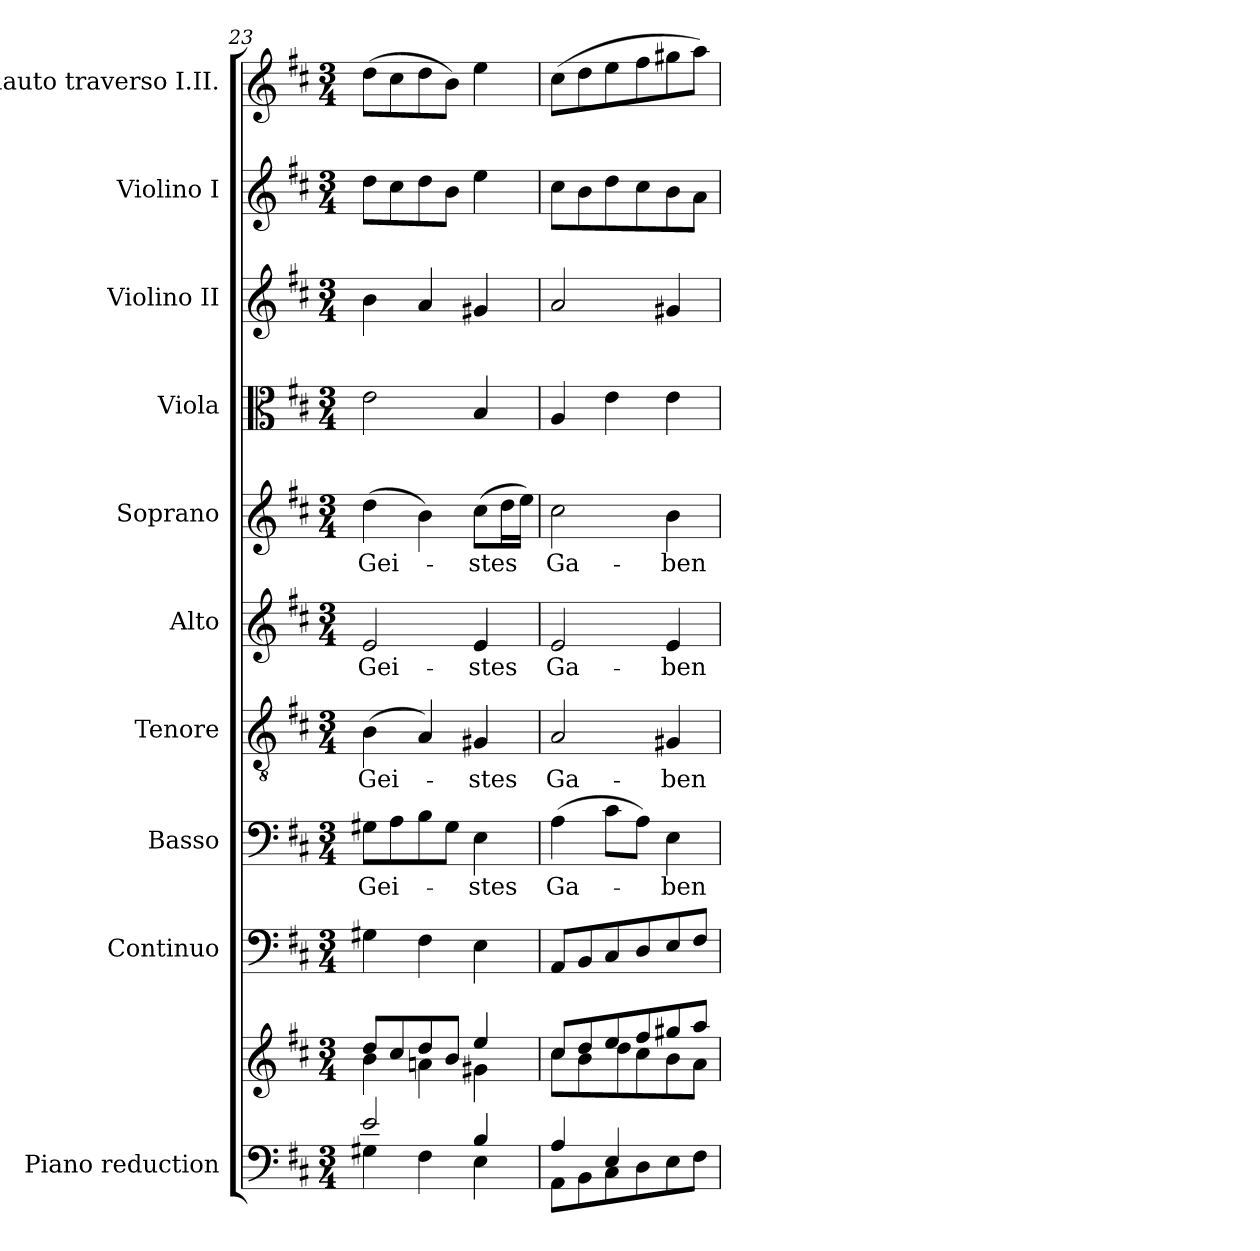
**kern	**kern	**kern	**kern	**text	**kern	**text	**kern	**text	**kern	**text	**kern	**kern	**kern	**kern
*part10	*part10	*part9	*part8	*part8	*part7	*part7	*part6	*part6	*part5	*part5	*part4	*part3	*part2	*part1
*staff11	*staff10	*staff9	*staff8	*staff8	*staff7	*staff7	*staff6	*staff6	*staff5	*staff5	*staff4	*staff3	*staff2	*staff1
*I"Piano reduction	*	*I"Continuo	*I"Basso	*	*I"Tenore	*	*I"Alto	*	*I"Soprano	*	*I"Viola	*I"Violino II	*I"Violino I	*I"Flauto traverso I.II.
*I'Pno	*	*	*	*	*	*	*	*	*	*	*I'Vla	*I'Vln	*I'Vln	*I'Fl
*clefF4	*clefG2	*clefF4	*clefF4	*	*clefGv2	*	*clefG2	*	*clefG2	*	*clefC3	*clefG2	*clefG2	*clefG2
*k[f#c#]	*k[f#c#]	*k[f#c#]	*k[f#c#]	*	*k[f#c#]	*	*k[f#c#]	*	*k[f#c#]	*	*k[f#c#]	*k[f#c#]	*k[f#c#]	*k[f#c#]
*M3/4	*M3/4	*M3/4	*M3/4	*	*M3/4	*	*M3/4	*	*M3/4	*	*M3/4	*M3/4	*M3/4	*M3/4
=23	=23	=23	=23	=23	=23	=23	=23	=23	=23	=23	=23	=23	=23	=23
*^	*^	*	*	*	*	*	*	*	*	*	*	*	*	*
!	!	!	!	!	!	!LO:LY:b	!	!LO:LY:b	!	!LO:LY:b	!	!LO:LY:b	!	!	!	!
2e/	4G#X\	8dd/L	4b\	4G#X\	8G#X\L	Gei-	(4B\	Gei-	2e/	Gei-	(4dd\	Gei-	2e\	4b\	8dd\L	(8dd\L
.	.	8cc#/	.	.	8A\	.	.	.	.	.	.	.	.	.	8cc#\	8cc#\
.	4F#\	8dd/	4an\	4F#\	8B\	.	4A/)	.	.	.	4b\)	.	.	4a/	8dd\	8dd\
.	.	8b/J	.	.	8G#\J	.	.	.	.	.	.	.	.	.	8b\J	8b\J)
!	!	!	!	!	!	!LO:LY:b	!	!LO:LY:b	!	!LO:LY:b	!	!LO:LY:b	!	!	!	!
4B/	4E\	4ee/	4g#X\	4E\	4E\	-stes	4G#X/	-stes	4e/	-stes	(8cc#\L	-stes	4B/	4g#X/	4ee\	4ee\
.	.	.	.	.	.	.	.	.	.	.	16dd\L	.	.	.	.	.
.	.	.	.	.	.	.	.	.	.	.	16ee\JJ)	.	.	.	.	.
!!LO:PB:g=z
=24	=24	=24	=24	=24	=24	=24	=24	=24	=24	=24	=24	=24	=24	=24	=24	=24
!	!	!	!	!	!	!LO:LY:b	!	!LO:LY:b	!	!LO:LY:b	!	!LO:LY:b	!	!	!	!
4A/	8AA\L	8cc#/L	8cc#\L	8AA/L	(4A\	Ga-	2A/	Ga-	2e/	Ga-	2cc#\	Ga-	4A/	2a/	8cc#\L	(8cc#\L
.	8BB\	8dd/	8b\	8BB/	.	.	.	.	.	.	.	.	.	.	8b\	8dd\
4E/	8C#\	8ee/	8dd\	8C#/	8c#\L	.	.	.	.	.	.	.	4e\	.	8dd\	8ee\
.	8D\	8ff#/	8cc#\	8D/	8A\J)	.	.	.	.	.	.	.	.	.	8cc#\	8ff#\
!	!	!	!	!	!	!LO:LY:b	!	!LO:LY:b	!	!LO:LY:b	!	!LO:LY:b	!	!	!	!
4ryy	8E\	8gg#X/	8b\	8E/	4E\	-ben	4G#X/	-ben	4e/	-ben	4b\	-ben	4e\	4g#X/	8b\	8gg#X\
.	8F#\J	8aa/J	8a\J	8F#/J	.	.	.	.	.	.	.	.	.	.	8a\J	8aa\J)
*v	*v	*	*	*	*	*	*	*	*	*	*	*	*	*	*	*
*	*v	*v	*	*	*	*	*	*	*	*	*	*	*	*	*
=	=	=	=	=	=	=	=	=	=	=	=	=	=	=
*-	*-	*-	*-	*-	*-	*-	*-	*-	*-	*-	*-	*-	*-	*-
